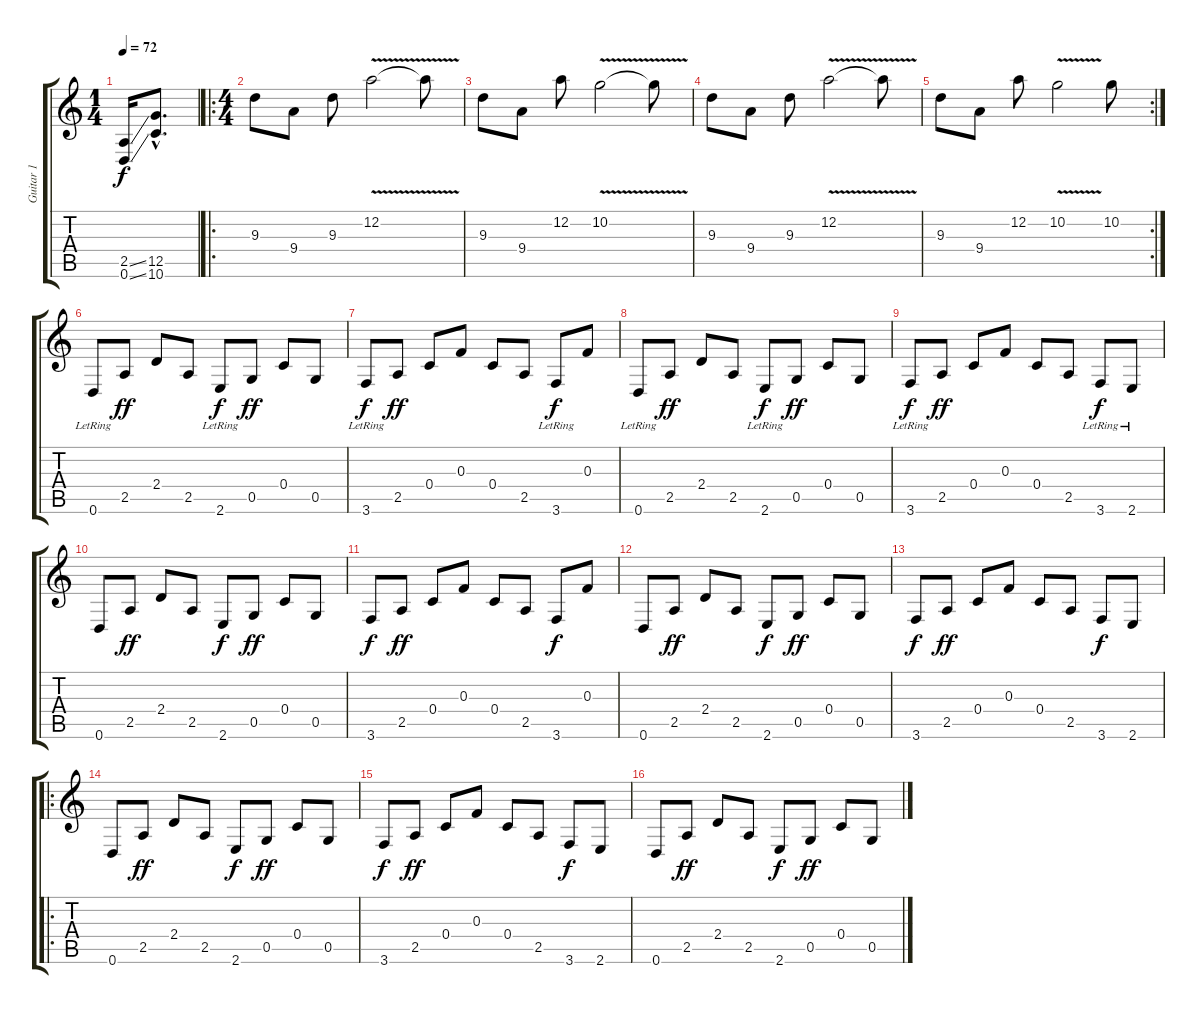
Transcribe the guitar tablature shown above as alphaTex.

\track ("Guitar 1" "Guitar 1") {instrument distortionguitar}
\staff {score tabs}
\tuning (D4 A3 F3 C3 G2 D2) {hide}
\ts (1 4)
\tempo 72
\clef g2
\ks c
(2.5{ss} 0.6{ss}).16{dy f instrument distortionguitar} (12.5{hac} 10.6{hac}).8{d} |
\ro
\ts (4 4)
9.3.8 9.4.8 9.3.8 12.2{v}.2 12.2{t}.8 |
9.3.8 9.4.8 12.2.8 10.2{v}.2 10.2{t}.8 |
9.3.8 9.4.8 9.3.8 12.2{v}.2 12.2{t}.8 |
\rc 2
9.3.8 9.4.8 12.2.8 10.2{v}.2 10.2.8 |
0.6{lr}.8{instrument electricguitarclean} 2.5.8{dy ff} 2.4.8 2.5.8 2.6{lr}.8{dy f} 0.5.8{dy ff} 0.4.8 0.5.8 |
3.6{lr}.8{dy f instrument electricguitarclean} 2.5.8{dy ff} 0.4.8 0.3.8 0.4.8 2.5.8 3.6{lr}.8{dy f} 0.3.8 |
0.6{lr}.8{instrument electricguitarclean} 2.5.8{dy ff} 2.4.8 2.5.8 2.6{lr}.8{dy f} 0.5.8{dy ff} 0.4.8 0.5.8 |
3.6{lr}.8{dy f instrument electricguitarclean} 2.5.8{dy ff} 0.4.8 0.3.8 0.4.8 2.5.8 3.6{lr}.8{dy f} 2.6{lr}.8 |
0.6.8{instrument electricguitarclean} 2.5.8{dy ff} 2.4.8 2.5.8 2.6.8{dy f} 0.5.8{dy ff} 0.4.8 0.5.8 |
3.6.8{dy f} 2.5.8{dy ff} 0.4.8 0.3.8 0.4.8 2.5.8 3.6.8{dy f} 0.3.8 |
0.6.8{instrument electricguitarclean} 2.5.8{dy ff} 2.4.8 2.5.8 2.6.8{dy f} 0.5.8{dy ff} 0.4.8 0.5.8 |
3.6.8{dy f} 2.5.8{dy ff} 0.4.8 0.3.8 0.4.8 2.5.8 3.6.8{dy f} 2.6.8 |
\ro
0.6.8{instrument electricguitarclean} 2.5.8{dy ff} 2.4.8 2.5.8 2.6.8{dy f} 0.5.8{dy ff} 0.4.8 0.5.8 |
3.6.8{dy f} 2.5.8{dy ff} 0.4.8 0.3.8 0.4.8 2.5.8 3.6.8{dy f} 2.6.8 |
0.6.8 2.5.8{dy ff} 2.4.8 2.5.8 2.6.8{dy f} 0.5.8{dy ff} 0.4.8 0.5.8
